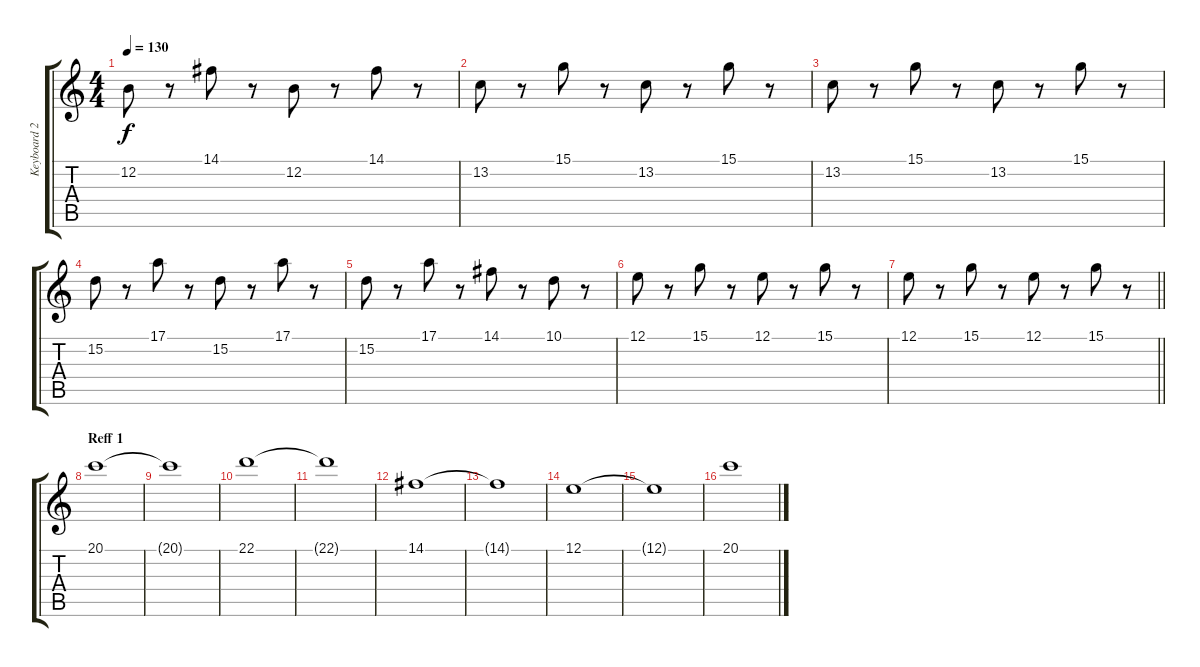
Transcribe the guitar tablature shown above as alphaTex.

\track ("Keyboard 2" "Keyboard 2") {instrument electricgrandpiano}
\staff {score tabs}
\tuning (E4 B3 G3 D3 A2 E2) {hide}
\ts (4 4)
\tempo 130
\clef g2
\ks c
12.2.8{dy f} r.8 14.1.8 r.8 12.2.8 r.8 14.1.8 r.8 |
13.2.8 r.8 15.1.8 r.8 13.2.8 r.8 15.1.8 r.8 |
13.2.8 r.8 15.1.8 r.8 13.2.8 r.8 15.1.8 r.8 |
15.2.8 r.8 17.1.8 r.8 15.2.8 r.8 17.1.8 r.8 |
15.2.8 r.8 17.1.8 r.8 14.1.8 r.8 10.1.8 r.8 |
12.1.8 r.8 15.1.8 r.8 12.1.8 r.8 15.1.8 r.8 |
\barLineRight lightlight
12.1.8 r.8 15.1.8 r.8 12.1.8 r.8 15.1.8 r.8 |
\section ("" "Reff 1")
20.1.1{balance 13 instrument stringensemble1} |
20.1{t}.1 |
22.1.1 |
22.1{t}.1 |
14.1.1 |
14.1{t}.1 |
12.1.1 |
12.1{t}.1 |
20.1.1
